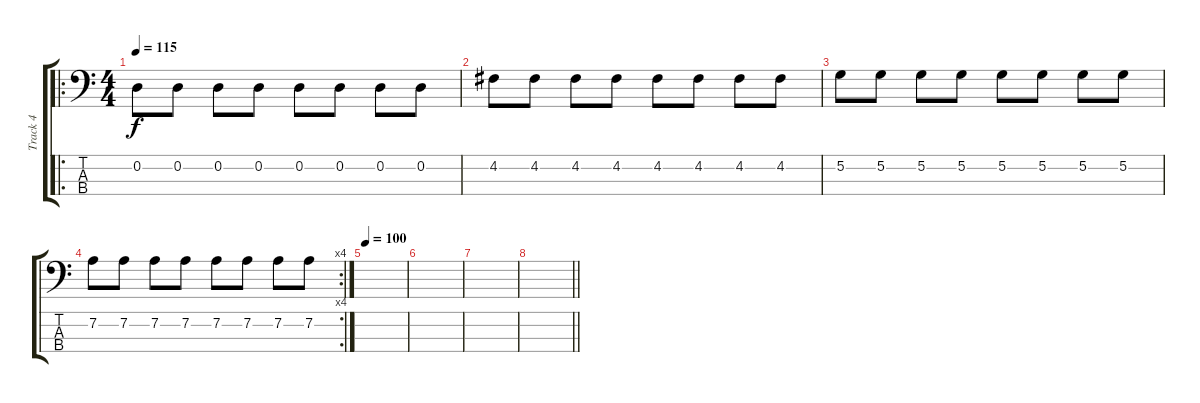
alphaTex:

\track ("Track 4" "Track 4") {instrument electricbassfinger}
\staff {score tabs}
\tuning (G2 D2 A1 E1) {hide}
\ro
\ts (4 4)
\tempo 115
\clef f4
\ks c
0.2.8{dy f} 0.2.8 0.2.8 0.2.8 0.2.8 0.2.8 0.2.8 0.2.8 |
4.2.8 4.2.8 4.2.8 4.2.8 4.2.8 4.2.8 4.2.8 4.2.8 |
5.2.8 5.2.8 5.2.8 5.2.8 5.2.8 5.2.8 5.2.8 5.2.8 |
\rc 4
7.2.8 7.2.8 7.2.8 7.2.8 7.2.8 7.2.8 7.2.8 7.2.8 |
\tempo 100
|
|
|
\barLineRight lightlight
